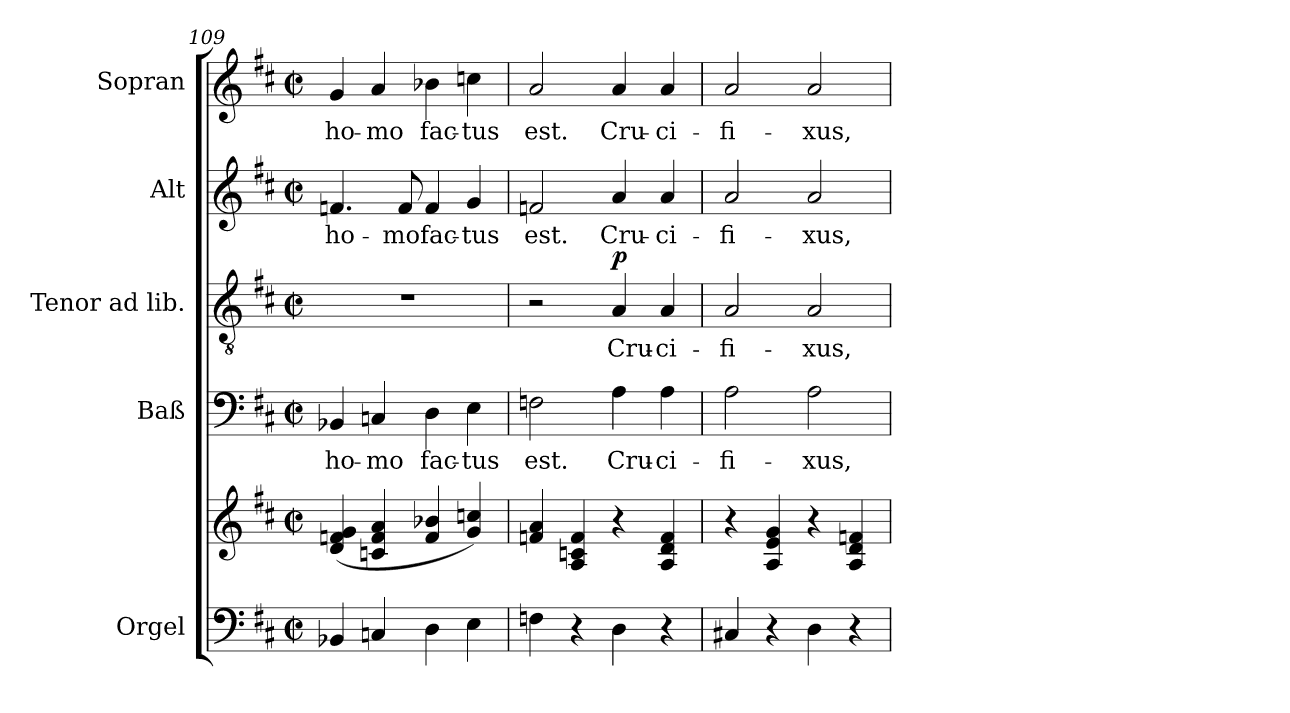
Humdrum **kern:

**kern	**kern	**kern	**text	**kern	**text	**dynam	**kern	**text	**kern	**text
*part5	*part5	*part4	*part4	*part3	*part3	*part3	*part2	*part2	*part1	*part1
*staff6	*staff5	*staff4	*staff4	*staff3	*staff3	*staff3	*staff2	*staff2	*staff1	*staff1
*I"Orgel	*	*I"Baß	*	*I"Tenor ad lib.	*	*	*I"Alt	*	*I"Sopran	*
!!LO:LB:g=z
*clefF4	*clefG2	*clefF4	*	*clefGv2	*	*	*clefG2	*	*clefG2	*
*k[f#c#]	*k[f#c#]	*k[f#c#]	*	*k[f#c#]	*	*	*k[f#c#]	*	*k[f#c#]	*
*D:	*D:	*D:	*	*D:	*	*	*D:	*	*D:	*
*M2/2	*M2/2	*M2/2	*	*M2/2	*	*	*M2/2	*	*M2/2	*
*met(c|)	*met(c|)	*met(c|)	*	*met(c|)	*	*	*met(c|)	*	*met(c|)	*
=109	=109	=109	=109	=109	=109	=109	=109	=109	=109	=109
!	!	!	!LO:LY:b	!	!	!	!	!LO:LY:b	!	!LO:LY:b
4BB-X/	(>4d/ 4fn/ 4g/	4BB-X/	ho-	1r	.	.	4.fn/	ho-	4g/	ho-
!	!	!	!LO:LY:b	!	!	!	!	!	!	!LO:LY:b
4Cn/	4cn/ 4f/ 4a/	4Cn/	-mo	.	.	.	.	.	4a/	-mo
!	!	!	!	!	!	!	!	!LO:LY:b	!	!
.	.	.	.	.	.	.	8f/	-mo	.	.
!	!	!	!LO:LY:b	!	!	!	!	!LO:LY:b	!	!LO:LY:b
4D\	4f/ 4b-X/	4D\	fac-	.	.	.	4f/	fac-	4b-X\	fac-
!	!	!	!LO:LY:b	!	!	!	!	!LO:LY:b	!	!LO:LY:b
4E\	4g/ 4ccn/)	4E\	-tus	.	.	.	4g/	-tus	4ccn\	-tus
=110	=110	=110	=110	=110	=110	=110	=110	=110	=110	=110
!	!	!	!LO:LY:b	!	!	!	!	!LO:LY:b	!	!LO:LY:b
4Fn\	4fn/ 4a/	2Fn\	est.	2r	.	.	2fn/	est.	2a/	est.
4r	4A/ 4cn/ 4f/	.	.	.	.	.	.	.	.	.
!	!	!	!LO:LY:b	!	!LO:LY:b	!LO:DY:a	!	!LO:LY:b	!	!LO:LY:b
4D\	4r	4A\	Cru-	4A/	Cru-	p	4a/	Cru-	4a/	Cru-
!	!	!	!LO:LY:b	!	!LO:LY:b	!	!	!LO:LY:b	!	!LO:LY:b
4r	4A/ 4d/ 4f/	4A\	-ci-	4A/	-ci-	.	4a/	-ci-	4a/	-ci-
=111	=111	=111	=111	=111	=111	=111	=111	=111	=111	=111
!	!	!	!LO:LY:b	!	!LO:LY:b	!	!	!LO:LY:b	!	!LO:LY:b
4C#X/	4r	2A\	-fi-	2A/	-fi-	.	2a/	-fi-	2a/	-fi-
4r	4A/ 4e/ 4g/	.	.	.	.	.	.	.	.	.
!	!	!	!LO:LY:b	!	!LO:LY:b	!	!	!LO:LY:b	!	!LO:LY:b
4D\	4r	2A\	-xus,	2A/	-xus,	.	2a/	-xus,	2a/	-xus,
4r	4A/ 4d/ 4fn/	.	.	.	.	.	.	.	.	.
=	=	=	=	=	=	=	=	=	=	=
*-	*-	*-	*-	*-	*-	*-	*-	*-	*-	*-
